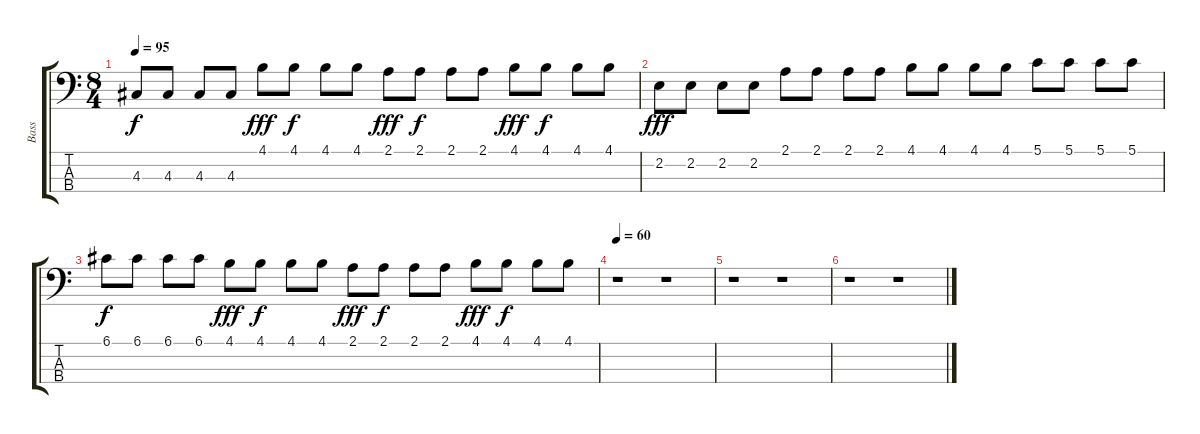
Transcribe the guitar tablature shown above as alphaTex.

\track ("Bass" "Bass") {instrument electricbassfinger}
\staff {score tabs}
\tuning (G2 D2 A1 E1) {hide}
\ts (8 4)
\tempo 95
\clef f4
\ks c
4.3.8{dy f} 4.3.8 4.3.8 4.3.8 4.1.8{dy fff} 4.1.8{dy f} 4.1.8 4.1.8 2.1.8{dy fff} 2.1.8{dy f} 2.1.8 2.1.8 4.1.8{dy fff} 4.1.8{dy f} 4.1.8 4.1.8 |
2.2.8{dy fff} 2.2.8 2.2.8 2.2.8 2.1.8 2.1.8 2.1.8 2.1.8 4.1.8 4.1.8 4.1.8 4.1.8 5.1.8 5.1.8 5.1.8 5.1.8 |
6.1.8{dy f volume 0} 6.1.8 6.1.8 6.1.8 4.1.8{dy fff} 4.1.8{dy f} 4.1.8 4.1.8 2.1.8{dy fff} 2.1.8{dy f} 2.1.8 2.1.8 4.1.8{dy fff} 4.1.8{dy f} 4.1.8 4.1.8 |
\tempo 60
r.1 r.1 |
r.1 r.1 |
r.1 r.1
